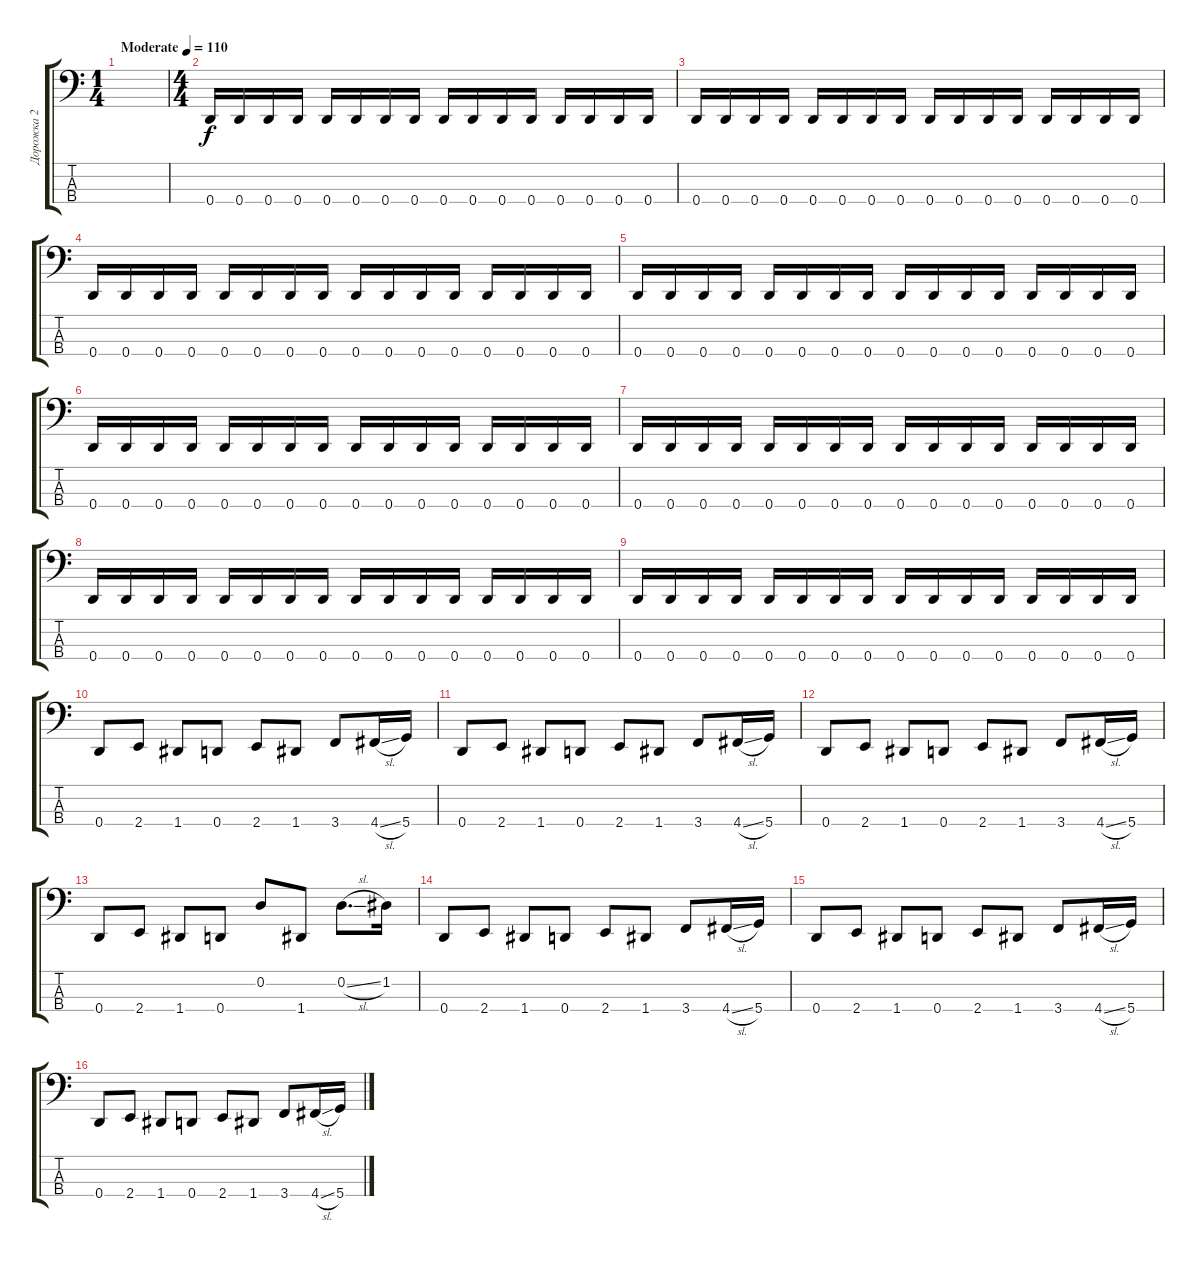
\track ("Дорожка 2" "Дорожка 2") {instrument electricbassfinger}
\staff {score tabs}
\tuning (G2 D2 A1 D1) {hide}
\ts (1 4)
\tempo (110 "Moderate")
\clef f4
\ks c
|
\ts (4 4)
0.4.16 0.4.16 0.4.16 0.4.16 0.4.16 0.4.16 0.4.16 0.4.16 0.4.16 0.4.16 0.4.16 0.4.16 0.4.16 0.4.16 0.4.16 0.4.16 |
0.4.16 0.4.16 0.4.16 0.4.16 0.4.16 0.4.16 0.4.16 0.4.16 0.4.16 0.4.16 0.4.16 0.4.16 0.4.16 0.4.16 0.4.16 0.4.16 |
0.4.16 0.4.16 0.4.16 0.4.16 0.4.16 0.4.16 0.4.16 0.4.16 0.4.16 0.4.16 0.4.16 0.4.16 0.4.16 0.4.16 0.4.16 0.4.16 |
0.4.16 0.4.16 0.4.16 0.4.16 0.4.16 0.4.16 0.4.16 0.4.16 0.4.16 0.4.16 0.4.16 0.4.16 0.4.16 0.4.16 0.4.16 0.4.16 |
0.4.16 0.4.16 0.4.16 0.4.16 0.4.16 0.4.16 0.4.16 0.4.16 0.4.16 0.4.16 0.4.16 0.4.16 0.4.16 0.4.16 0.4.16 0.4.16 |
0.4.16 0.4.16 0.4.16 0.4.16 0.4.16 0.4.16 0.4.16 0.4.16 0.4.16 0.4.16 0.4.16 0.4.16 0.4.16 0.4.16 0.4.16 0.4.16 |
0.4.16 0.4.16 0.4.16 0.4.16 0.4.16 0.4.16 0.4.16 0.4.16 0.4.16 0.4.16 0.4.16 0.4.16 0.4.16 0.4.16 0.4.16 0.4.16 |
0.4.16 0.4.16 0.4.16 0.4.16 0.4.16 0.4.16 0.4.16 0.4.16 0.4.16 0.4.16 0.4.16 0.4.16 0.4.16 0.4.16 0.4.16 0.4.16 |
0.4.8 2.4.8 1.4.8 0.4.8 2.4.8 1.4.8 3.4.8 4.4{sl}.16 5.4.16 |
0.4.8 2.4.8 1.4.8 0.4.8 2.4.8 1.4.8 3.4.8 4.4{sl}.16 5.4.16 |
0.4.8 2.4.8 1.4.8 0.4.8 2.4.8 1.4.8 3.4.8 4.4{sl}.16 5.4.16 |
0.4.8 2.4.8 1.4.8 0.4.8 0.2.8 1.4.8 0.2{sl}.8{d} 1.2.16 |
0.4.8 2.4.8 1.4.8 0.4.8 2.4.8 1.4.8 3.4.8 4.4{sl}.16 5.4.16 |
0.4.8 2.4.8 1.4.8 0.4.8 2.4.8 1.4.8 3.4.8 4.4{sl}.16 5.4.16 |
0.4.8 2.4.8 1.4.8 0.4.8 2.4.8 1.4.8 3.4.8 4.4{sl}.16 5.4.16
